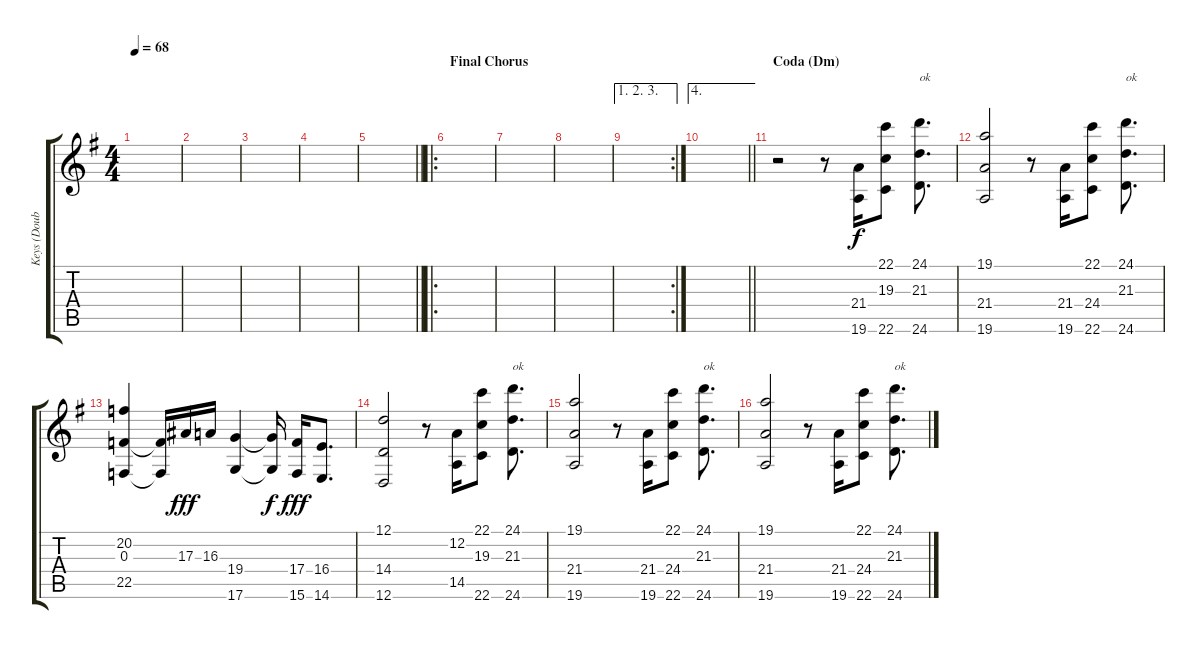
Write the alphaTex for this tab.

\track ("Keys (Doubled -vol)" "Keys (Doub") {instrument acousticgrandpiano}
\staff {score tabs}
\tuning (D4 A3 F3 C3 G2 D2) {hide}
\ts (4 4)
\tempo 68
\clef g2
\ks eminor
|
|
|
|
\barLineRight lightlight
|
\ro
\section ("" "Final Chorus")
|
|
|
\ae (1 2 3)
\rc 2
|
\ae 4
\barLineRight lightlight
|
\section ("" "Coda (Dm)")
r.2 r.8 (21.4 19.6).16 (22.1 19.3 22.6).8 (24.1 21.3 24.6).8{d txt "ok"} |
(19.1 21.4 19.6).2 r.8 (21.4 19.6).16 (22.1 24.4 22.6).8 (24.1 21.3 24.6).8{d txt "ok"} |
(20.2 0.3 22.5).4 (0.3{t} 22.5{t}).16{dy f} 17.3.16{dy fff} 16.3.16 (19.4 17.6).4 (19.4{t} 17.6{t}).16{dy f} (17.4 15.6).16{dy fff} (16.4 14.6).8{d} |
(12.1 14.4 12.6).2 r.8 (12.2 14.5).16 (22.1 19.3 22.6).8 (24.1 21.3 24.6).8{d txt "ok"} |
(19.1 21.4 19.6).2 r.8 (21.4 19.6).16 (22.1 24.4 22.6).8 (24.1 21.3 24.6).8{d txt "ok"} |
(19.1 21.4 19.6).2 r.8 (21.4 19.6).16 (22.1 24.4 22.6).8 (24.1 21.3 24.6).8{d txt "ok"}
